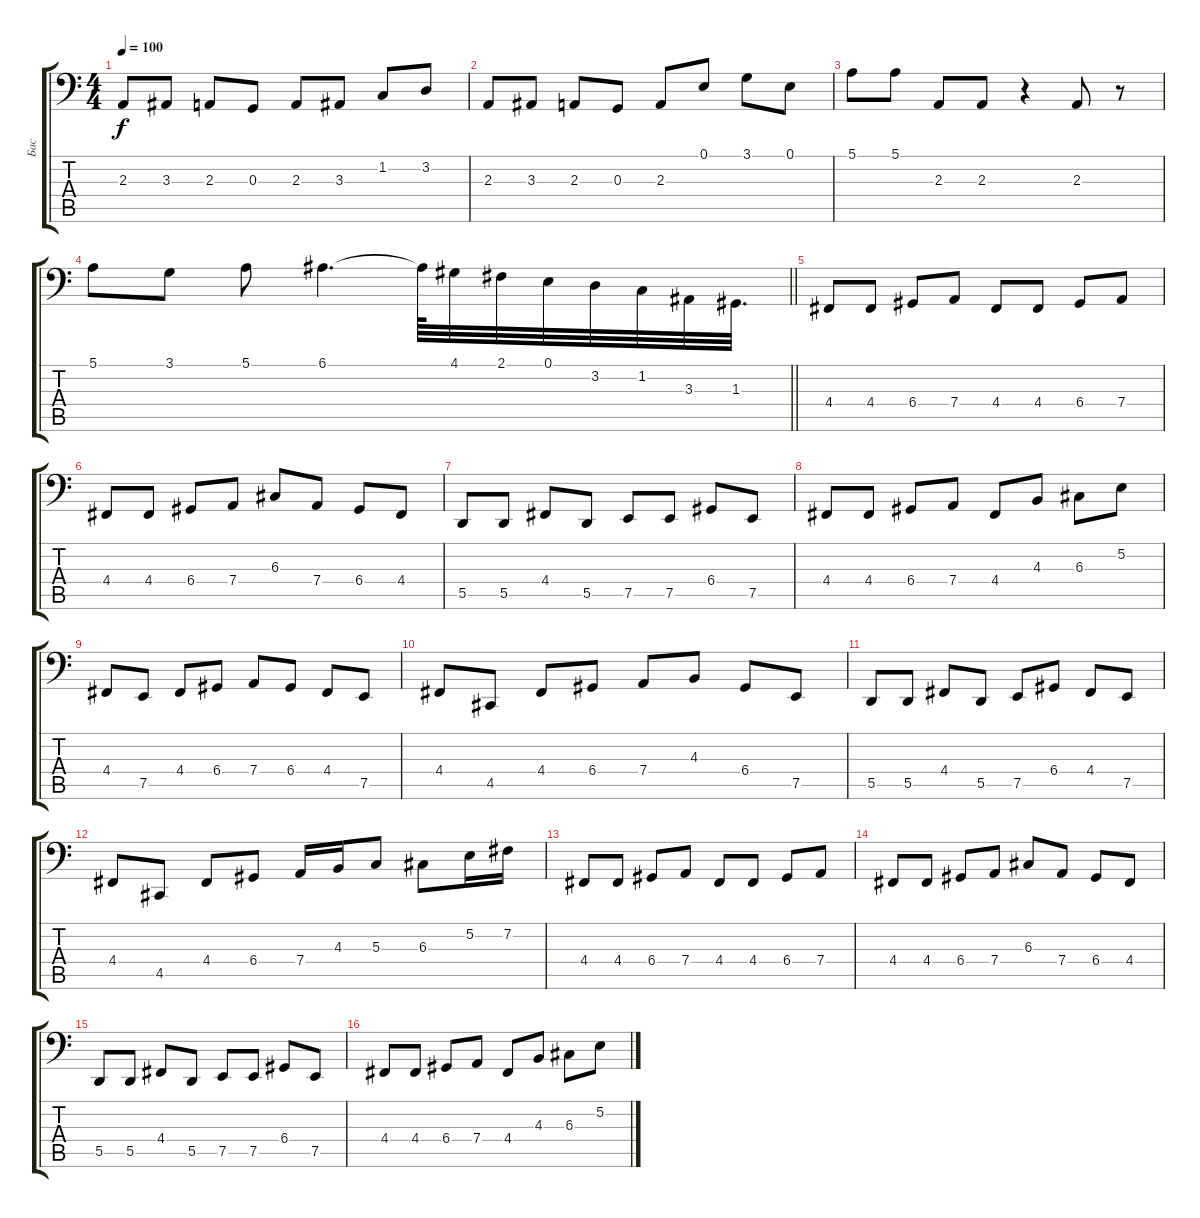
\track ("Бас" "Бас") {instrument lead1square}
\staff {score tabs}
\tuning (E3 B2 G2 D2 A1 E1) {hide}
\ts (4 4)
\tempo 100
\clef f4
\ks c
2.3.8{dy f} 3.3.8 2.3.8 0.3.8 2.3.8 3.3.8 1.2.8 3.2.8 |
2.3.8 3.3.8 2.3.8 0.3.8 2.3.8 0.1.8 3.1.8 0.1.8 |
5.1.8 5.1.8 2.3.8 2.3.8 r.4 2.3.8 r.8 |
\barLineRight lightlight
5.1.8 3.1.8 5.1.8 6.1.4{d} 6.1{t}.64 4.1.32 2.1.32 0.1.32 3.2.32 1.2.32 3.3.32 1.3.32{d} |
4.4.8 4.4.8 6.4.8 7.4.8 4.4.8 4.4.8 6.4.8 7.4.8 |
4.4.8 4.4.8 6.4.8 7.4.8 6.3.8 7.4.8 6.4.8 4.4.8 |
5.5.8 5.5.8 4.4.8 5.5.8 7.5.8 7.5.8 6.4.8 7.5.8 |
4.4.8 4.4.8 6.4.8 7.4.8 4.4.8 4.3.8 6.3.8 5.2.8 |
4.4.8 7.5.8 4.4.8 6.4.8 7.4.8 6.4.8 4.4.8 7.5.8 |
4.4.8 4.5.8 4.4.8 6.4.8 7.4.8 4.3.8 6.4.8 7.5.8 |
5.5.8 5.5.8 4.4.8 5.5.8 7.5.8 6.4.8 4.4.8 7.5.8 |
4.4.8 4.5.8 4.4.8 6.4.8 7.4.16 4.3.16 5.3.8 6.3.8 5.2.16 7.2.16 |
4.4.8 4.4.8 6.4.8 7.4.8 4.4.8 4.4.8 6.4.8 7.4.8 |
4.4.8 4.4.8 6.4.8 7.4.8 6.3.8 7.4.8 6.4.8 4.4.8 |
5.5.8 5.5.8 4.4.8 5.5.8 7.5.8 7.5.8 6.4.8 7.5.8 |
4.4.8 4.4.8 6.4.8 7.4.8 4.4.8 4.3.8 6.3.8 5.2.8
